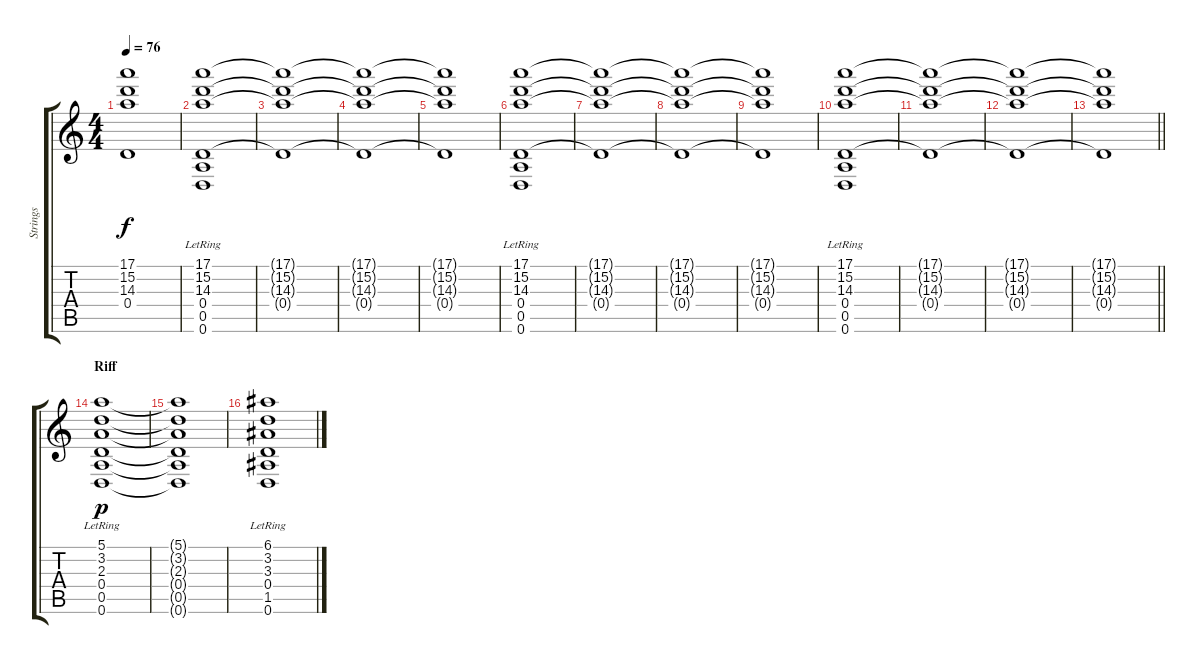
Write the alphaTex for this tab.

\track ("Strings" "Strings") {instrument pad2warm}
\staff {score tabs}
\tuning (E5 B4 G4 D4 A3 D3) {hide}
\ts (4 4)
\tempo 76
\clef g2
\ks c
(17.1{t} 15.2{t} 14.3{t} 0.4{t}).1{dy f} |
(17.1{lr} 15.2{lr} 14.3{lr} 0.4{lr} 0.5 0.6).1 |
(17.1{t} 15.2{t} 14.3{t} 0.4{t}).1 |
(17.1{t} 15.2{t} 14.3{t} 0.4{t}).1 |
(17.1{t} 15.2{t} 14.3{t} 0.4{t}).1 |
(17.1{lr} 15.2{lr} 14.3{lr} 0.4{lr} 0.5 0.6).1 |
(17.1{t} 15.2{t} 14.3{t} 0.4{t}).1 |
(17.1{t} 15.2{t} 14.3{t} 0.4{t}).1 |
(17.1{t} 15.2{t} 14.3{t} 0.4{t}).1 |
(17.1{lr} 15.2{lr} 14.3{lr} 0.4{lr} 0.5 0.6).1 |
(17.1{t} 15.2{t} 14.3{t} 0.4{t}).1 |
(17.1{t} 15.2{t} 14.3{t} 0.4{t}).1 |
\barLineRight lightlight
(17.1{t} 15.2{t} 14.3{t} 0.4{t}).1 |
\section ("" "Riff")
(5.1{lr} 3.2{lr} 2.3{lr} 0.4{lr} 0.5{lr} 0.6{lr}).1{dy p} |
(5.1{t} 3.2{t} 2.3{t} 0.4{t} 0.5{t} 0.6{t}).1 |
(6.1 3.2{lr} 3.3{lr} 0.4{lr} 1.5{lr} 0.6{lr}).1
